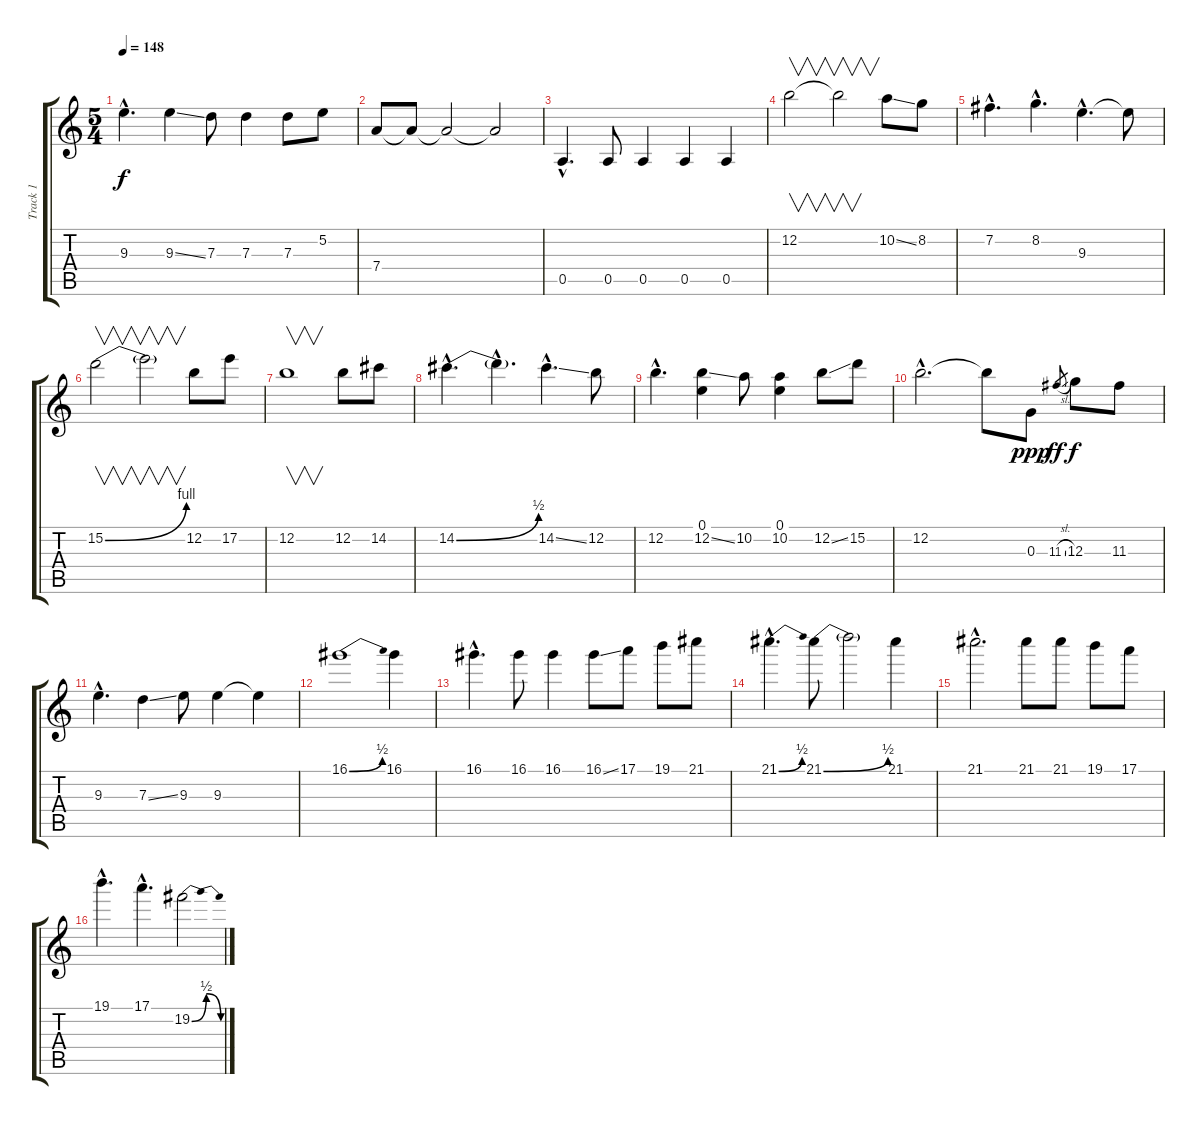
\track ("Track 1" "Track 1") {instrument distortionguitar}
\staff {score tabs}
\tuning (E4 B3 G3 D3 A2 E2) {hide}
\ts (5 4)
\tempo 148
\clef g2
\ks c
9.3{hac}.4{d dy f} 9.3{ss}.4 7.3.8 7.3.4 7.3.8 5.2.8 |
7.4.8 7.4{t}.8 7.4{t}.2 7.4{t}.2 |
0.5{hac}.4{d} 0.5.8 0.5.4 0.5.4 0.5.4 |
12.2.2{v} 12.2{t}.2{v} 10.2{ss}.8 8.2.8 |
7.2{hac}.4{d} 8.2{hac}.4{d} 9.3{hac}.4{d} 9.3{t}.8 |
15.2{be (bend 0 0 60 4)}.2{v} 15.2{t}.2{v} 12.2.8 17.2.8 |
12.2.1{v} 12.2.8 14.2.8 |
14.2{be (bend 0 0 60 2) hac}.4{d} 14.2{hac t}.4{d} 14.2{ss hac}.4{d} 12.2.8 |
12.2{hac}.4{d} (0.1 12.2{ss}).4 10.2.8 (0.1 10.2).4 12.2{ss}.8 15.2.8 |
12.2{hac}.2{d} 12.2{t}.8 0.3.8{dy ppp} 11.3{sl}.8{gr dy ff} 12.3.8{dy f} 11.3.8 |
9.3{hac}.4{d} 7.3{ss}.4 9.3.8 9.3.4 9.3{t}.4 |
16.1{be (bend 0 0 60 2)}.1 16.1.4 |
16.1{hac}.4{d} 16.1.8 16.1.4 16.1{ss}.8 17.1.8 19.1.8 21.1.8 |
21.1{be (bend 0 0 60 2) hac}.4{d} 21.1{be (bend 0 0 60 2)}.8 21.1{t}.2 21.1.4 |
21.1{hac}.2{d} 21.1.8 21.1.8 19.1.8 17.1.8 |
19.1{hac}.4{d} 17.1{hac}.4{d} 19.2{be (bendrelease 0 0 15 2 45 2 60 0)}.2
